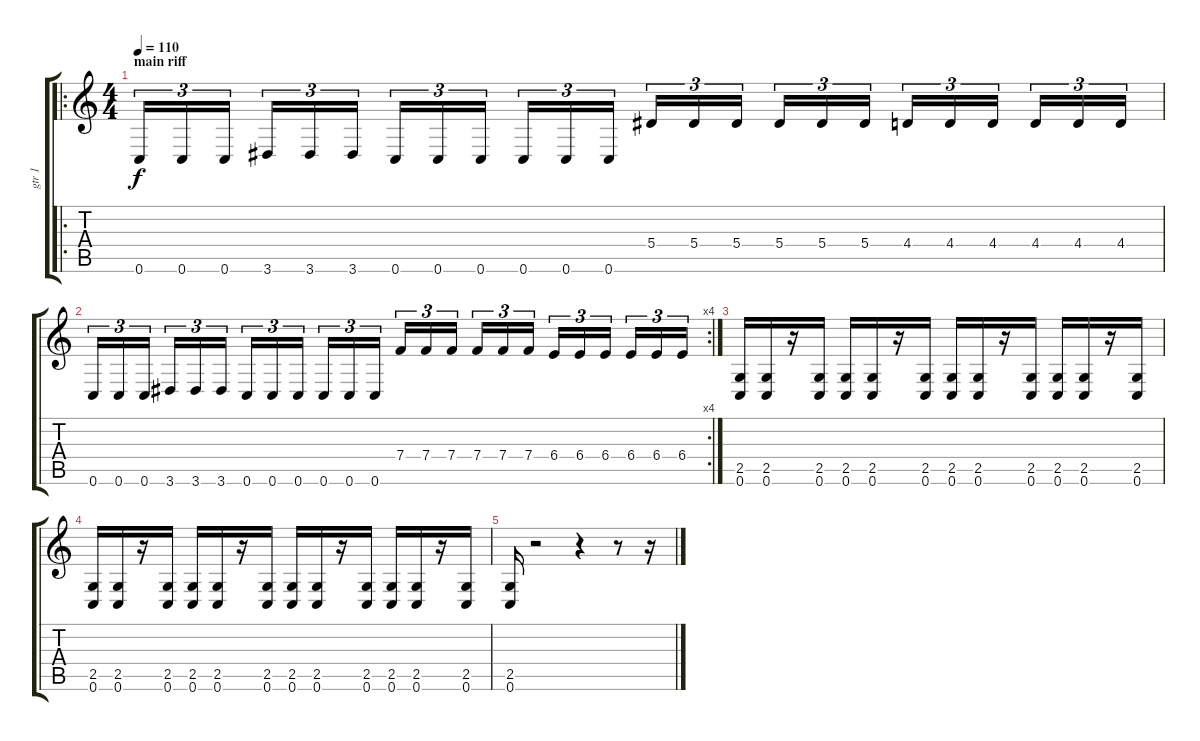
\track ("gtr 1" "gtr 1") {instrument distortionguitar}
\staff {score tabs}
\tuning (C4 G3 Eb3 Bb2 F2 C2) {hide}
\ro
\ts (4 4)
\section ("" "main riff ")
\tempo 110
\clef g2
\ks c
0.6.16{tu (3 2) dy f} 0.6.16{tu (3 2)} 0.6.16{tu (3 2)} 3.6.16{tu (3 2)} 3.6.16{tu (3 2)} 3.6.16{tu (3 2)} 0.6.16{tu (3 2)} 0.6.16{tu (3 2)} 0.6.16{tu (3 2)} 0.6.16{tu (3 2)} 0.6.16{tu (3 2)} 0.6.16{tu (3 2)} 5.4.16{tu (3 2)} 5.4.16{tu (3 2)} 5.4.16{tu (3 2)} 5.4.16{tu (3 2)} 5.4.16{tu (3 2)} 5.4.16{tu (3 2)} 4.4.16{tu (3 2)} 4.4.16{tu (3 2)} 4.4.16{tu (3 2)} 4.4.16{tu (3 2)} 4.4.16{tu (3 2)} 4.4.16{tu (3 2)} |
\rc 4
0.6.16{tu (3 2)} 0.6.16{tu (3 2)} 0.6.16{tu (3 2)} 3.6.16{tu (3 2)} 3.6.16{tu (3 2)} 3.6.16{tu (3 2)} 0.6.16{tu (3 2)} 0.6.16{tu (3 2)} 0.6.16{tu (3 2)} 0.6.16{tu (3 2)} 0.6.16{tu (3 2)} 0.6.16{tu (3 2)} 7.4.16{tu (3 2)} 7.4.16{tu (3 2)} 7.4.16{tu (3 2)} 7.4.16{tu (3 2)} 7.4.16{tu (3 2)} 7.4.16{tu (3 2)} 6.4.16{tu (3 2)} 6.4.16{tu (3 2)} 6.4.16{tu (3 2)} 6.4.16{tu (3 2)} 6.4.16{tu (3 2)} 6.4.16{tu (3 2)} |
(2.5 0.6).16 (2.5 0.6).16 r.16 (2.5 0.6).16 (2.5 0.6).16 (2.5 0.6).16 r.16 (2.5 0.6).16 (2.5 0.6).16 (2.5 0.6).16 r.16 (2.5 0.6).16 (2.5 0.6).16 (2.5 0.6).16 r.16 (2.5 0.6).16 |
(2.5 0.6).16 (2.5 0.6).16 r.16 (2.5 0.6).16 (2.5 0.6).16 (2.5 0.6).16 r.16 (2.5 0.6).16 (2.5 0.6).16 (2.5 0.6).16 r.16 (2.5 0.6).16 (2.5 0.6).16 (2.5 0.6).16 r.16 (2.5 0.6).16 |
(2.5 0.6).16 r.2 r.4 r.8 r.16
